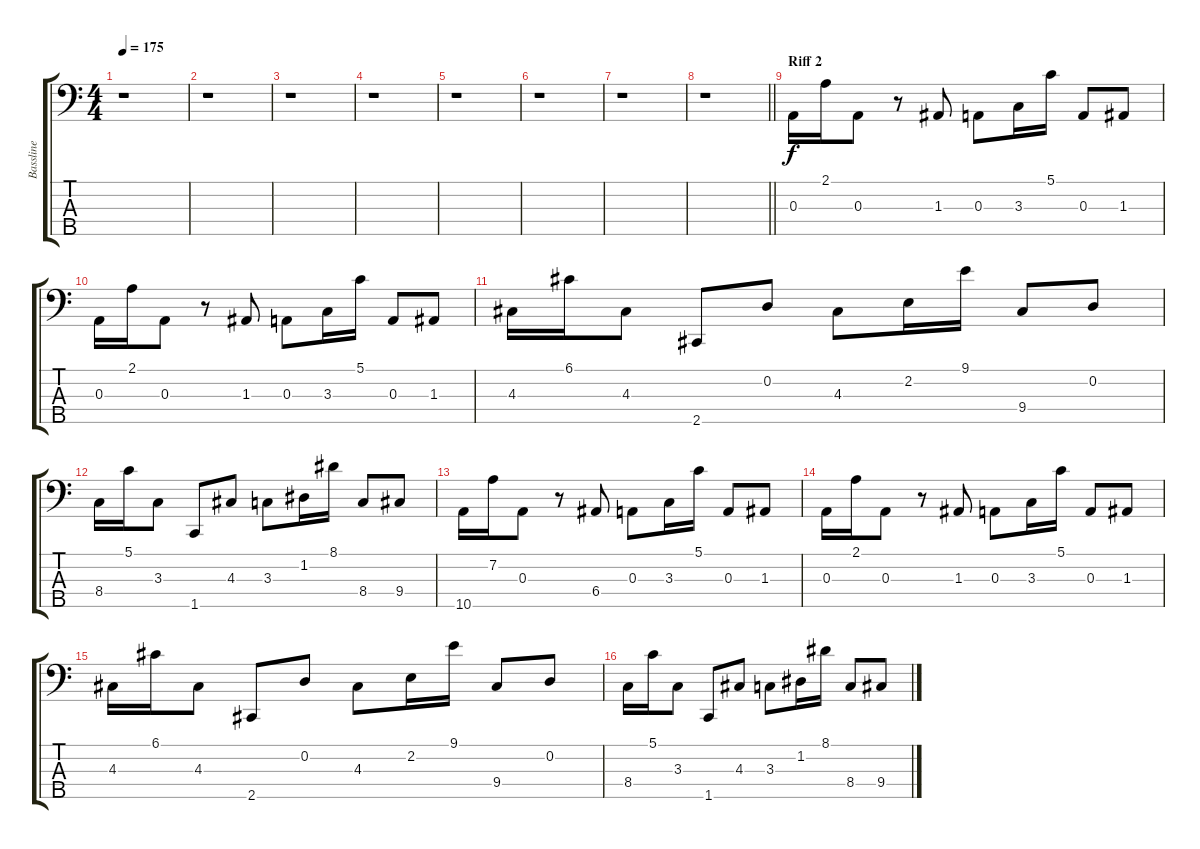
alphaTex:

\track ("Bassline" "Bassline") {instrument synthbass1}
\staff {score tabs}
\tuning (G2 D2 A1 E1 B0) {hide}
\ts (4 4)
\tempo 175
\clef f4
\ks c
r.1{dy f} |
r.1 |
r.1 |
r.1 |
r.1 |
r.1 |
r.1 |
\barLineRight lightlight
r.1 |
\section ("" "Riff 2")
0.3.16 2.1.16 0.3.8 r.8 1.3.8 0.3.8 3.3.16 5.1.16 0.3.8 1.3.8 |
0.3.16 2.1.16 0.3.8 r.8 1.3.8 0.3.8 3.3.16 5.1.16 0.3.8 1.3.8 |
4.3.16 6.1.16 4.3.8 2.5.8 0.2.8 4.3.8 2.2.16 9.1.16 9.4.8 0.2.8 |
8.4.16 5.1.16 3.3.8 1.5.8 4.3.8 3.3.8 1.2.16 8.1.16 8.4.8 9.4.8 |
10.5.16 7.2.16 0.3.8 r.8 6.4.8 0.3.8 3.3.16 5.1.16 0.3.8 1.3.8 |
0.3.16 2.1.16 0.3.8 r.8 1.3.8 0.3.8 3.3.16 5.1.16 0.3.8 1.3.8 |
4.3.16 6.1.16 4.3.8 2.5.8 0.2.8 4.3.8 2.2.16 9.1.16 9.4.8 0.2.8 |
8.4.16 5.1.16 3.3.8 1.5.8 4.3.8 3.3.8 1.2.16 8.1.16 8.4.8 9.4.8
